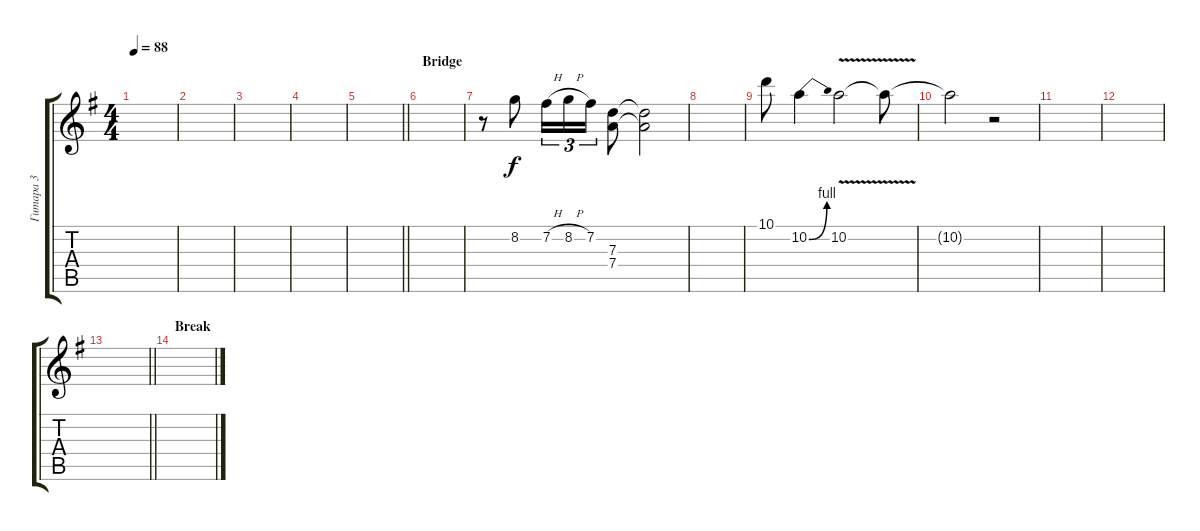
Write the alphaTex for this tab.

\track ("Гитара 3" "Гитара 3") {instrument distortionguitar}
\staff {score tabs}
\tuning (E4 B3 G3 D3 A2 E2) {hide}
\ts (4 4)
\tempo 88
\clef g2
\ks eminor
|
|
|
|
\barLineRight lightlight
|
\section ("" "Bridge")
|
r.8 8.2.8 7.2{h}.16{tu (3 2)} 8.2{h}.16{tu (3 2)} 7.2.16{tu (3 2)} (7.3 7.4).8 (7.3{t} 7.4{t}).2 |
|
10.1.8 10.2{be (bend 0 0 60 4)}.4 10.2{v}.2 10.2{t}.8 |
10.2{t}.2 r.2 |
|
|
\barLineRight lightlight
|
\section ("" "Break")
